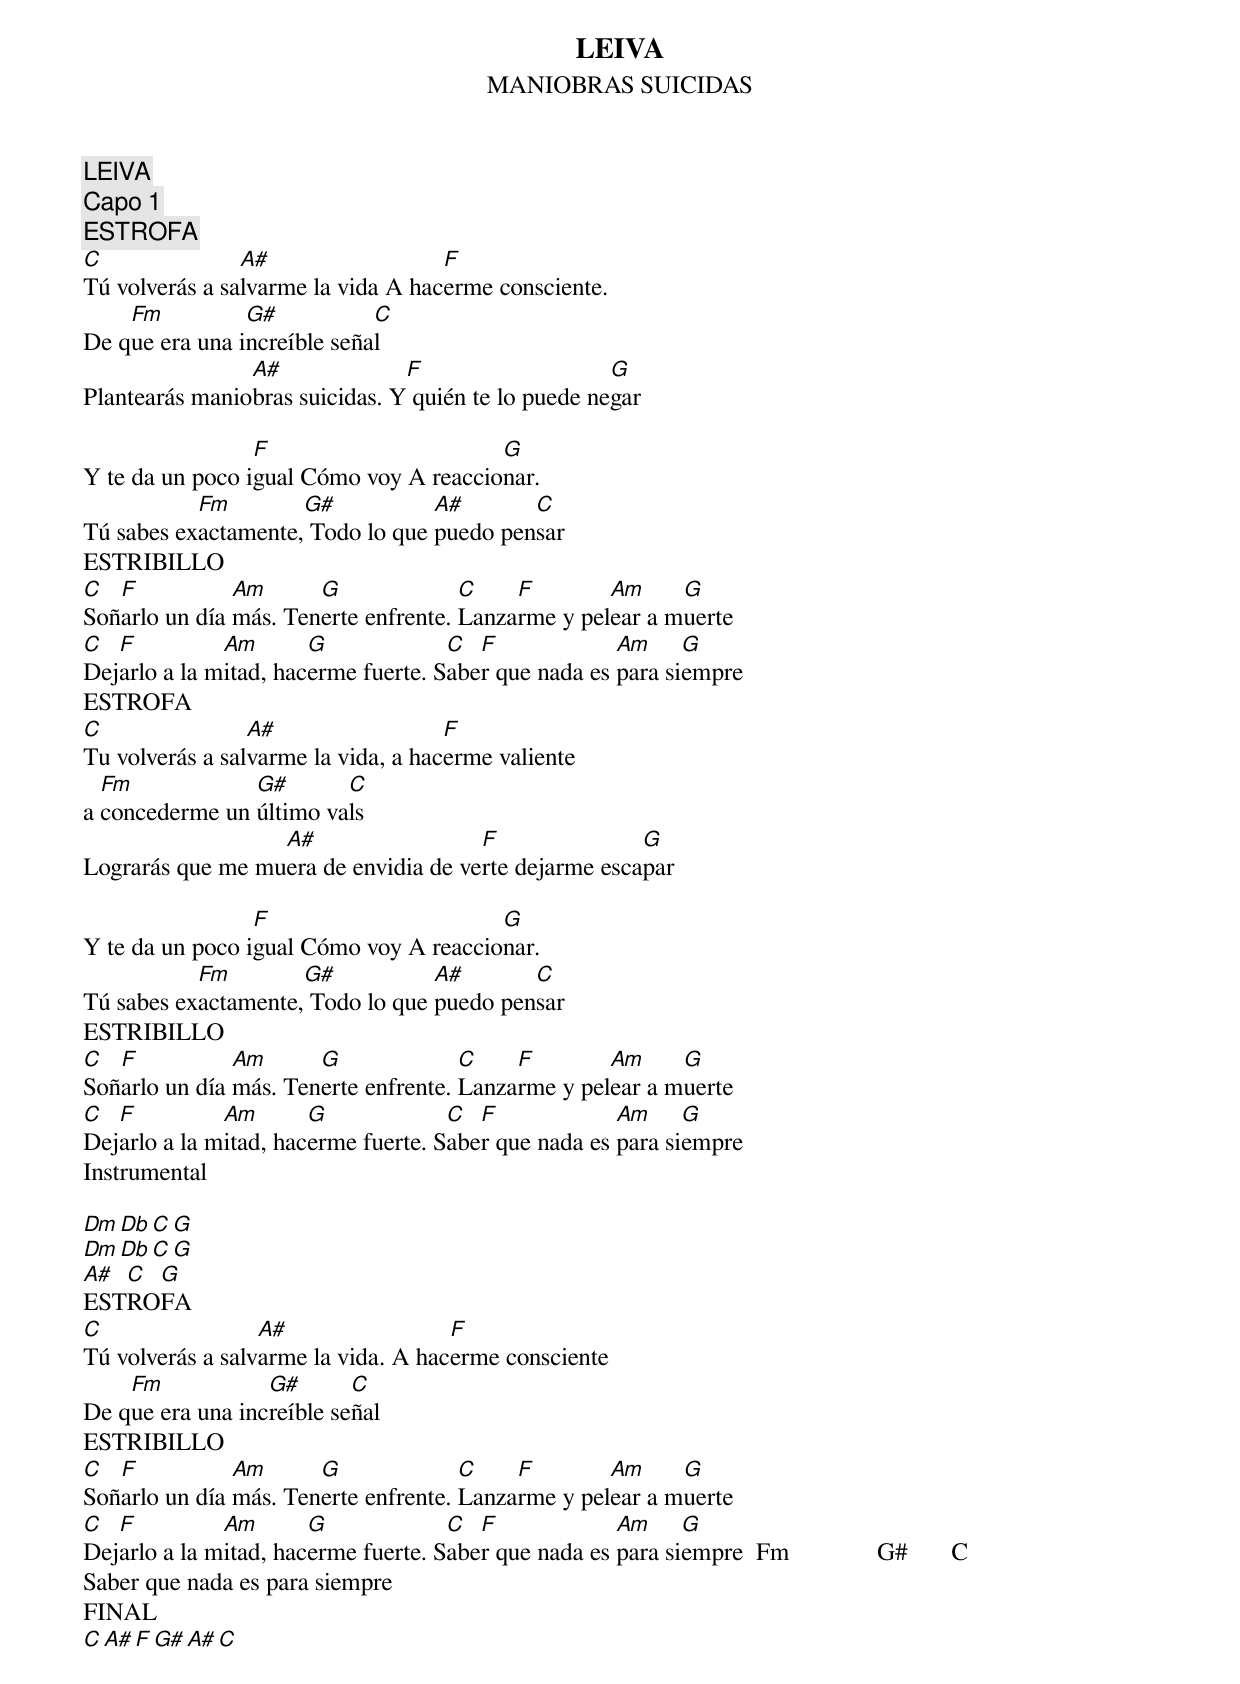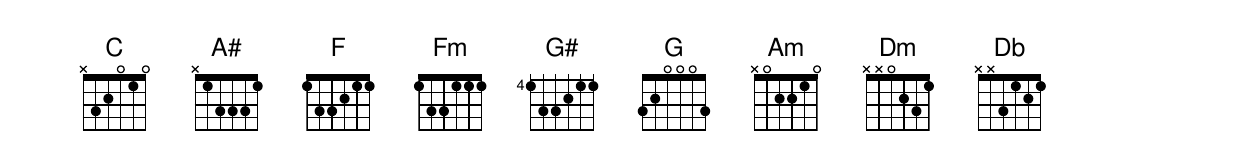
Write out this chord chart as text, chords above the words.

LEIVA
MANIOBRAS SUICIDAS
LEIVA
Capo 1
ESTROFA
C               A#                  F
Tú volverás a salvarme la vida A hacerme consciente.
    Fm          G#           C
De que era una increíble señal
                A#              F                    G
Plantearás maniobras suicidas. Y quién te lo puede negar

                 F                      G
Y te da un poco igual Cómo voy A reaccionar.
           Fm        G#           A#       C
Tú sabes exactamente, Todo lo que puedo pensar
ESTRIBILLO
C  F           Am      G              C    F        Am     G
Soñarlo un día más. Tenerte enfrente. Lanzarme y pelear a muerte
C  F          Am       G             C  F             Am     G
Dejarlo a la mitad, hacerme fuerte. Saber que nada es para siempre
ESTROFA
C                A#                  F
Tu volverás a salvarme la vida, a hacerme valiente
  Fm            G#       C
a concederme un último vals
                  A#                  F               G
Lograrás que me muera de envidia de verte dejarme escapar

                 F                      G
Y te da un poco igual Cómo voy A reaccionar.
           Fm        G#           A#       C
Tú sabes exactamente, Todo lo que puedo pensar
ESTRIBILLO
C  F           Am      G              C    F        Am     G
Soñarlo un día más. Tenerte enfrente. Lanzarme y pelear a muerte
C  F          Am       G             C  F             Am     G
Dejarlo a la mitad, hacerme fuerte. Saber que nada es para siempre
Instrumental

Dm Db C G
Dm Db C G
A# C G
ESTROFA
C                 A#                 F
Tú volverás a salvarme la vida. A hacerme consciente
    Fm            G#       C
De que era una increíble señal
ESTRIBILLO
C  F           Am      G              C    F        Am     G
Soñarlo un día más. Tenerte enfrente. Lanzarme y pelear a muerte
C  F          Am       G             C  F             Am     G
Dejarlo a la mitad, hacerme fuerte. Saber que nada es para siempre  Fm              G#       C
Saber que nada es para siempre
FINAL
C A# F G# A# C
